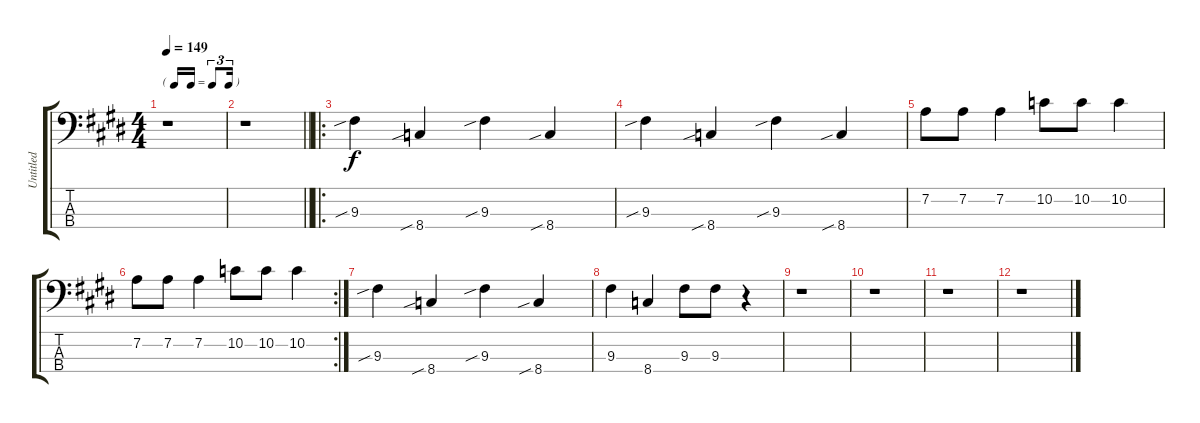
\track ("Untitled" "Untitled") {instrument electricbassfinger}
\staff {score tabs}
\tuning (G2 D2 A1 E1) {hide}
\ts (4 4)
\tf triplet16th
\tempo 149
\clef f4
\ks e
r.1{dy f instrument electricbassfinger} |
\barLineRight lightlight
r.1 |
\ro
9.3{sib}.4 8.4{sib}.4 9.3{sib}.4 8.4{sib}.4 |
9.3{sib}.4 8.4{sib}.4 9.3{sib}.4 8.4{sib}.4 |
7.2.8 7.2.8 7.2.4 10.2.8 10.2.8 10.2.4 |
\rc 2
7.2.8 7.2.8 7.2.4 10.2.8 10.2.8 10.2.4 |
9.3{sib}.4 8.4{sib}.4 9.3{sib}.4 8.4{sib}.4 |
9.3.4 8.4.4 9.3.8 9.3.8 r.4 |
r.1 |
r.1 |
r.1 |
r.1
